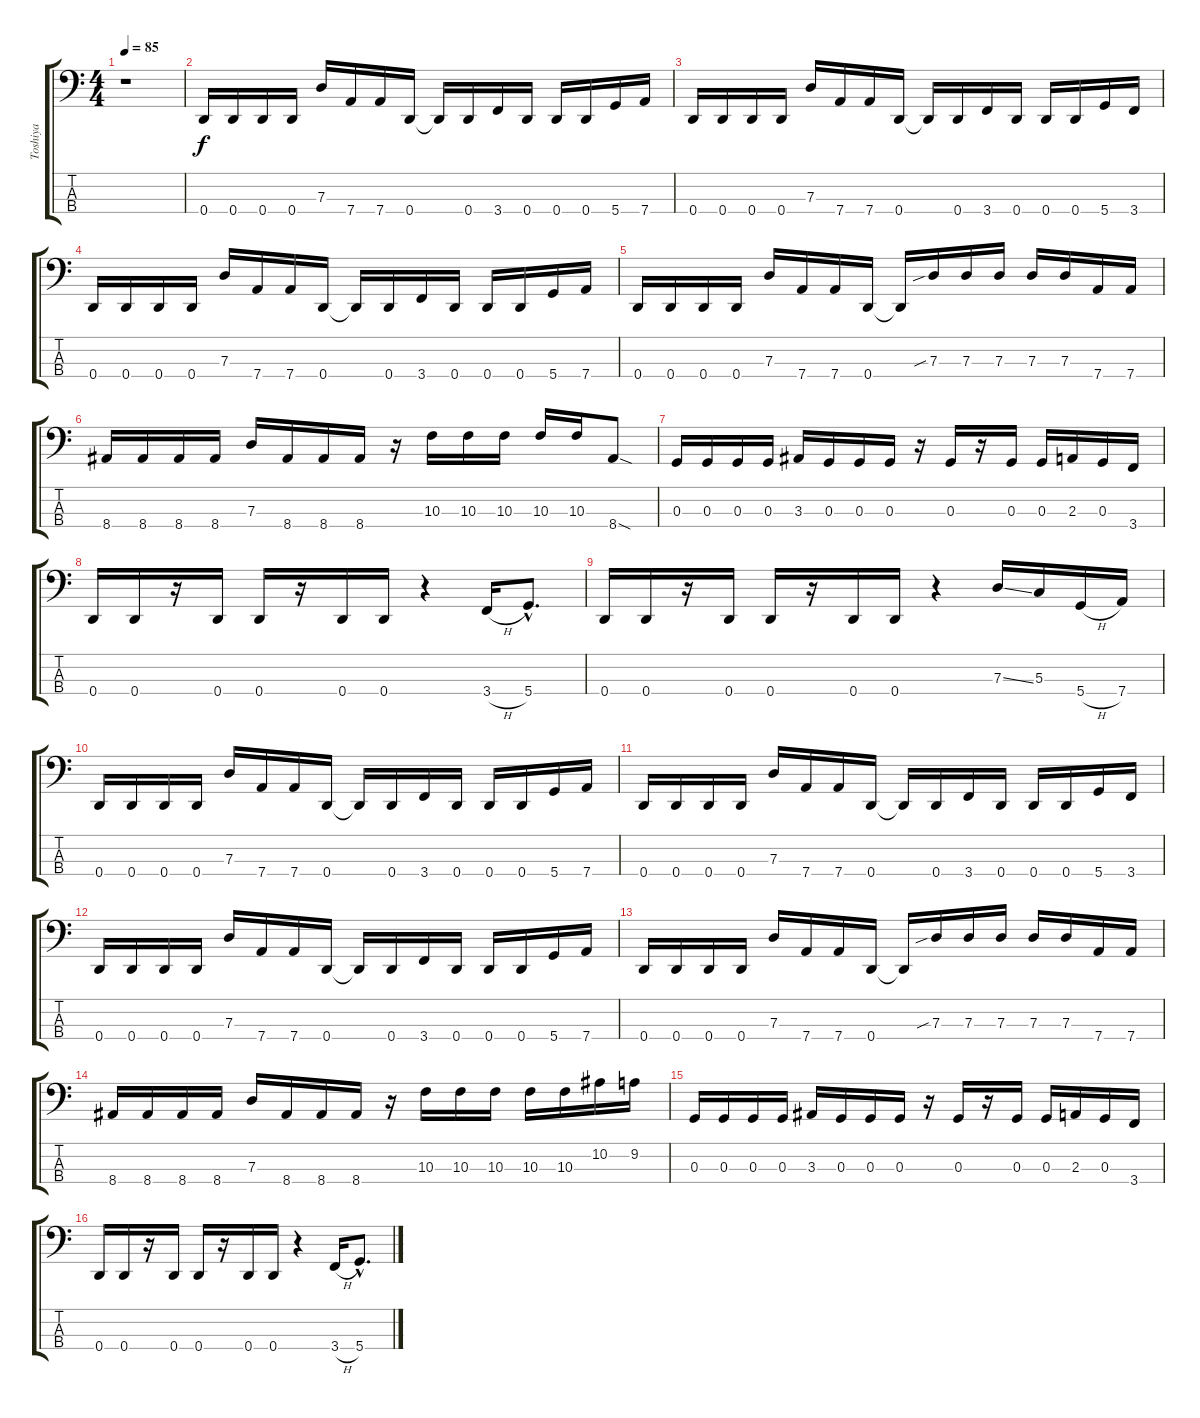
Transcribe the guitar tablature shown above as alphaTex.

\track ("Toshiya" "Toshiya") {instrument electricbasspick}
\staff {score tabs}
\tuning (F2 C2 G1 D1) {hide}
\ts (4 4)
\tempo 85
\clef f4
\ks c
r.1{dy f} |
0.4.16 0.4.16 0.4.16 0.4.16 7.3.16 7.4.16 7.4.16 0.4.16 0.4{t}.16 0.4.16 3.4.16 0.4.16 0.4.16 0.4.16 5.4.16 7.4.16 |
0.4.16 0.4.16 0.4.16 0.4.16 7.3.16 7.4.16 7.4.16 0.4.16 0.4{t}.16 0.4.16 3.4.16 0.4.16 0.4.16 0.4.16 5.4.16 3.4.16 |
0.4.16 0.4.16 0.4.16 0.4.16 7.3.16 7.4.16 7.4.16 0.4.16 0.4{t}.16 0.4.16 3.4.16 0.4.16 0.4.16 0.4.16 5.4.16 7.4.16 |
0.4.16 0.4.16 0.4.16 0.4.16 7.3.16 7.4.16 7.4.16 0.4.16 0.4{t}.16 7.3{sib}.16 7.3.16 7.3.16 7.3.16 7.3.16 7.4.16 7.4.16 |
8.4.16 8.4.16 8.4.16 8.4.16 7.3.16 8.4.16 8.4.16 8.4.16 r.16 10.3.16 10.3.16 10.3.16 10.3.16 10.3.16 8.4{sod}.8 |
0.3.16 0.3.16 0.3.16 0.3.16 3.3.16 0.3.16 0.3.16 0.3.16 r.16 0.3.16 r.16 0.3.16 0.3.16 2.3.16 0.3.16 3.4.16 |
0.4.16 0.4.16 r.16 0.4.16 0.4.16 r.16 0.4.16 0.4.16 r.4 3.4{h}.16 5.4{hac}.8{d} |
0.4.16 0.4.16 r.16 0.4.16 0.4.16 r.16 0.4.16 0.4.16 r.4 7.3{ss}.16 5.3.16 5.4{h}.16 7.4.16 |
0.4.16 0.4.16 0.4.16 0.4.16 7.3.16 7.4.16 7.4.16 0.4.16 0.4{t}.16 0.4.16 3.4.16 0.4.16 0.4.16 0.4.16 5.4.16 7.4.16 |
0.4.16 0.4.16 0.4.16 0.4.16 7.3.16 7.4.16 7.4.16 0.4.16 0.4{t}.16 0.4.16 3.4.16 0.4.16 0.4.16 0.4.16 5.4.16 3.4.16 |
0.4.16 0.4.16 0.4.16 0.4.16 7.3.16 7.4.16 7.4.16 0.4.16 0.4{t}.16 0.4.16 3.4.16 0.4.16 0.4.16 0.4.16 5.4.16 7.4.16 |
0.4.16 0.4.16 0.4.16 0.4.16 7.3.16 7.4.16 7.4.16 0.4.16 0.4{t}.16 7.3{sib}.16 7.3.16 7.3.16 7.3.16 7.3.16 7.4.16 7.4.16 |
8.4.16 8.4.16 8.4.16 8.4.16 7.3.16 8.4.16 8.4.16 8.4.16 r.16 10.3.16 10.3.16 10.3.16 10.3.16 10.3.16 10.2.16 9.2.16 |
0.3.16 0.3.16 0.3.16 0.3.16 3.3.16 0.3.16 0.3.16 0.3.16 r.16 0.3.16 r.16 0.3.16 0.3.16 2.3.16 0.3.16 3.4.16 |
0.4.16 0.4.16 r.16 0.4.16 0.4.16 r.16 0.4.16 0.4.16 r.4 3.4{h}.16 5.4{hac}.8{d}
